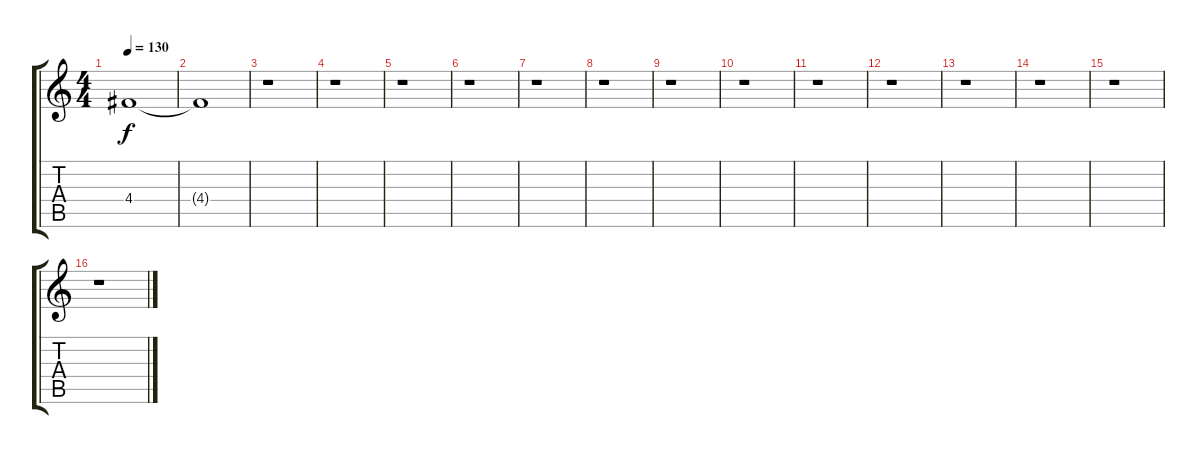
\track "" {instrument distortionguitar}
\staff {score tabs}
\tuning (E4 B3 G3 D3 A2 E2) {hide}
\ts (4 4)
\tempo 130
\clef g2
\ks c
4.4.1{dy f} |
4.4{t}.1 |
r.1 |
r.1 |
r.1 |
r.1 |
r.1 |
r.1 |
r.1 |
r.1 |
r.1 |
r.1 |
r.1 |
r.1 |
r.1 |
r.1
